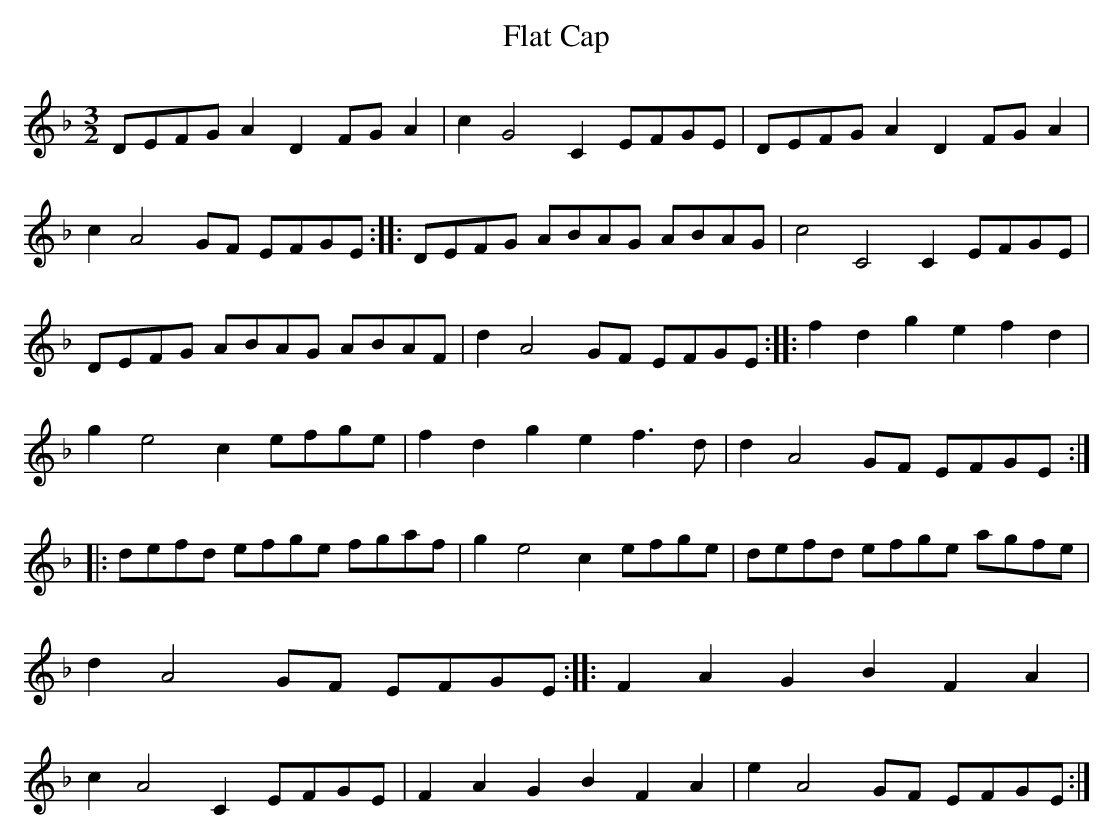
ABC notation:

X:1
T:Flat Cap
M:3/2
L:1/8
K:F
DEFG A2 D2 FG A2| c2 G4 C2 EFGE| DEFG A2 D2 FG A2| c2 A4 GF EFGE::\
DEFG ABAG ABAG |c4 C4 C2 EFGE|DEFG ABAG ABAF| d2 A4 GF EFGE::\
f2 d2 g2 e2 f2 d2 | g2 e4 c2 efge|f2 d2 g2 e2 f3 d |d2 A4 GF EFGE::\
defd efge fgaf | g2 e4 c2 efge|defd efge agfe |d2 A4 GF EFGE::\
F2 A2 G2 B2 F2 A2| c2 A4 C2 EFGE|F2 A2 G2 B2 F2 A2| e2 A4 GF EFGE:|
